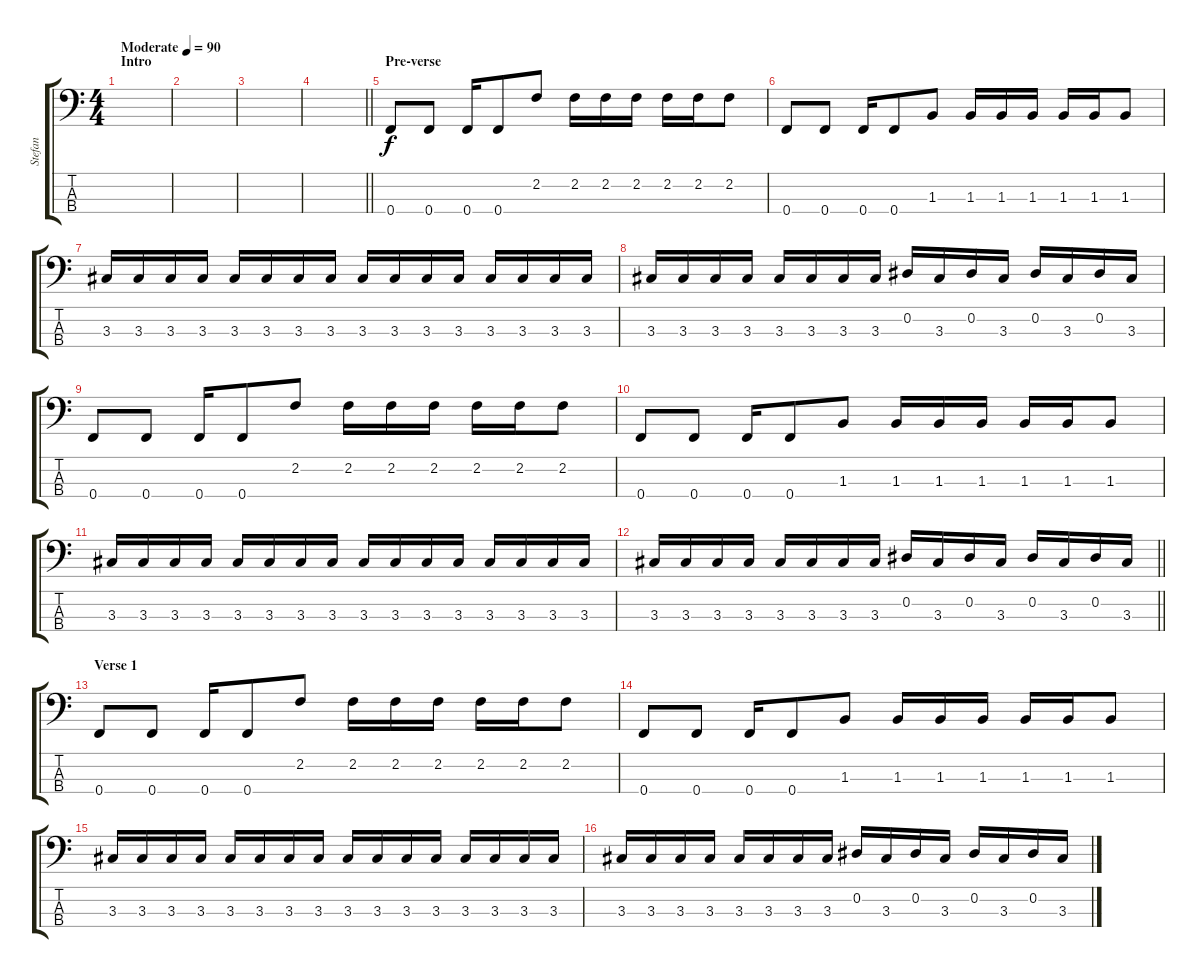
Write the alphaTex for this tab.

\track ("Stefan" "Stefan") {instrument electricbassfinger}
\staff {score tabs}
\tuning (Ab2 Eb2 Bb1 F1) {hide}
\ts (4 4)
\section ("" "Intro")
\tempo (90 "Moderate")
\clef f4
\ks c
|
|
|
\barLineRight lightlight
|
\section ("" "Pre-verse")
0.4.8 0.4.8 0.4.16 0.4.8 2.2.8 2.2.16 2.2.16 2.2.16 2.2.16 2.2.16 2.2.8 |
0.4.8 0.4.8 0.4.16 0.4.8 1.3.8 1.3.16 1.3.16 1.3.16 1.3.16 1.3.16 1.3.8 |
3.3.16 3.3.16 3.3.16 3.3.16 3.3.16 3.3.16 3.3.16 3.3.16 3.3.16 3.3.16 3.3.16 3.3.16 3.3.16 3.3.16 3.3.16 3.3.16 |
3.3.16 3.3.16 3.3.16 3.3.16 3.3.16 3.3.16 3.3.16 3.3.16 0.2.16 3.3.16 0.2.16 3.3.16 0.2.16 3.3.16 0.2.16 3.3.16 |
0.4.8 0.4.8 0.4.16 0.4.8 2.2.8 2.2.16 2.2.16 2.2.16 2.2.16 2.2.16 2.2.8 |
0.4.8 0.4.8 0.4.16 0.4.8 1.3.8 1.3.16 1.3.16 1.3.16 1.3.16 1.3.16 1.3.8 |
3.3.16 3.3.16 3.3.16 3.3.16 3.3.16 3.3.16 3.3.16 3.3.16 3.3.16 3.3.16 3.3.16 3.3.16 3.3.16 3.3.16 3.3.16 3.3.16 |
\barLineRight lightlight
3.3.16 3.3.16 3.3.16 3.3.16 3.3.16 3.3.16 3.3.16 3.3.16 0.2.16 3.3.16 0.2.16 3.3.16 0.2.16 3.3.16 0.2.16 3.3.16 |
\section ("" "Verse 1")
0.4.8 0.4.8 0.4.16 0.4.8 2.2.8 2.2.16 2.2.16 2.2.16 2.2.16 2.2.16 2.2.8 |
0.4.8 0.4.8 0.4.16 0.4.8 1.3.8 1.3.16 1.3.16 1.3.16 1.3.16 1.3.16 1.3.8 |
3.3.16 3.3.16 3.3.16 3.3.16 3.3.16 3.3.16 3.3.16 3.3.16 3.3.16 3.3.16 3.3.16 3.3.16 3.3.16 3.3.16 3.3.16 3.3.16 |
3.3.16 3.3.16 3.3.16 3.3.16 3.3.16 3.3.16 3.3.16 3.3.16 0.2.16 3.3.16 0.2.16 3.3.16 0.2.16 3.3.16 0.2.16 3.3.16
